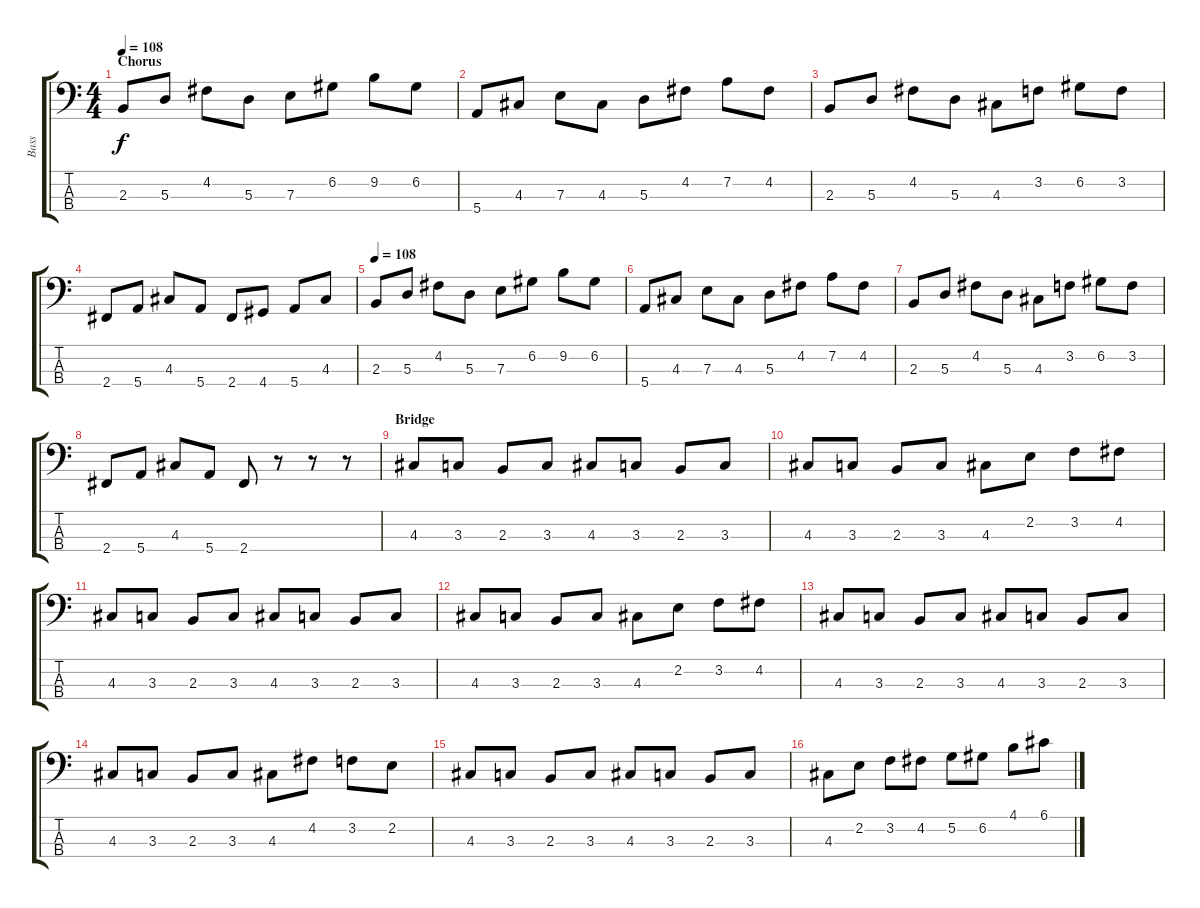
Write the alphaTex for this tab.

\track ("Bass" "Bass") {instrument electricbassfinger}
\staff {score tabs}
\tuning (G2 D2 A1 E1) {hide}
\ts (4 4)
\section ("" "Chorus")
\tempo 108
\clef f4
\ks c
2.3.8{dy f} 5.3.8 4.2.8 5.3.8 7.3.8 6.2.8 9.2.8 6.2.8 |
5.4.8 4.3.8 7.3.8 4.3.8 5.3.8 4.2.8 7.2.8 4.2.8 |
2.3.8 5.3.8 4.2.8 5.3.8 4.3.8 3.2.8 6.2.8 3.2.8 |
2.4.8 5.4.8 4.3.8 5.4.8 2.4.8 4.4.8 5.4.8 4.3.8 |
\tempo 108
2.3.8 5.3.8 4.2.8 5.3.8 7.3.8 6.2.8 9.2.8 6.2.8 |
5.4.8 4.3.8 7.3.8 4.3.8 5.3.8 4.2.8 7.2.8 4.2.8 |
2.3.8 5.3.8 4.2.8 5.3.8 4.3.8 3.2.8 6.2.8 3.2.8 |
2.4.8 5.4.8 4.3.8 5.4.8 2.4.8 r.8 r.8 r.8 |
\section ("" "Bridge")
4.3.8 3.3.8 2.3.8 3.3.8 4.3.8 3.3.8 2.3.8 3.3.8 |
4.3.8 3.3.8 2.3.8 3.3.8 4.3.8 2.2.8 3.2.8 4.2.8 |
4.3.8 3.3.8 2.3.8 3.3.8 4.3.8 3.3.8 2.3.8 3.3.8 |
4.3.8 3.3.8 2.3.8 3.3.8 4.3.8 2.2.8 3.2.8 4.2.8 |
4.3.8 3.3.8 2.3.8 3.3.8 4.3.8 3.3.8 2.3.8 3.3.8 |
4.3.8 3.3.8 2.3.8 3.3.8 4.3.8 4.2.8 3.2.8 2.2.8 |
4.3.8 3.3.8 2.3.8 3.3.8 4.3.8 3.3.8 2.3.8 3.3.8 |
4.3.8 2.2.8 3.2.8 4.2.8 5.2.8 6.2.8 4.1.8 6.1.8
